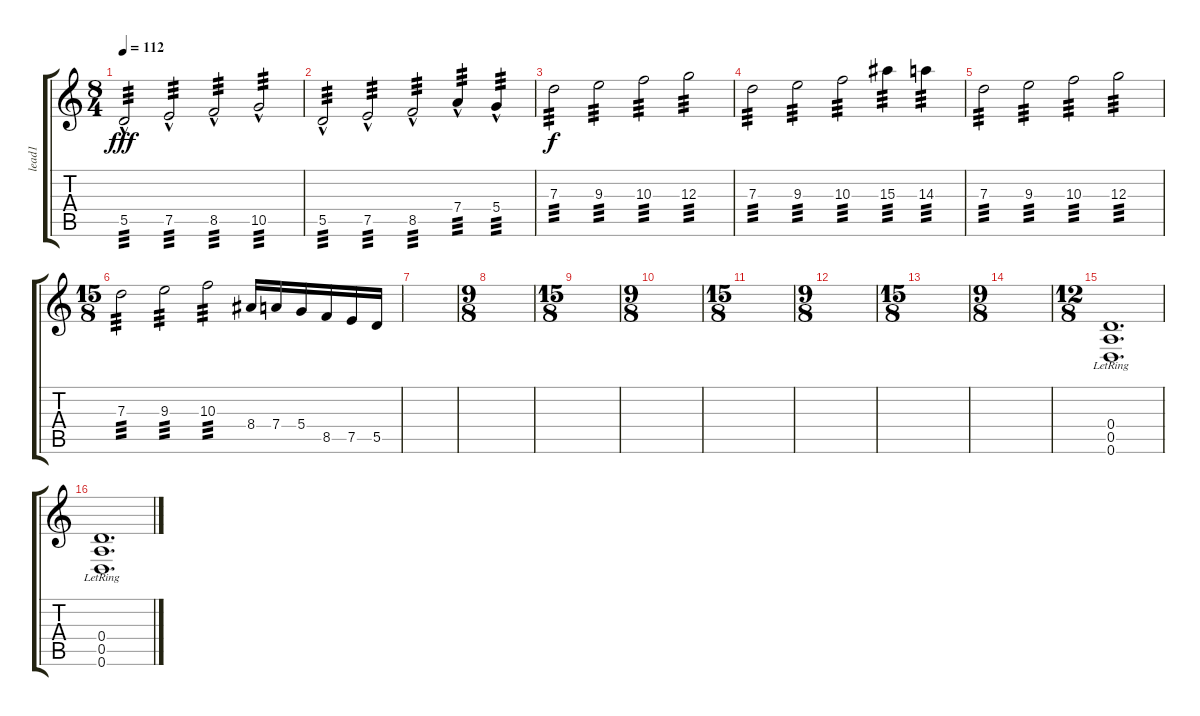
\track ("lead1" "lead1") {instrument distortionguitar}
\staff {score tabs}
\tuning (E4 B3 G3 D3 A2 D2) {hide}
\ts (8 4)
\tempo 112
\clef g2
\ks c
5.5{hac}.2{tp 3 dy fff} 7.5{hac}.2{tp 3} 8.5{hac}.2{tp 3} 10.5{hac}.2{tp 3} |
5.5{hac}.2{tp 3} 7.5{hac}.2{tp 3} 8.5{hac}.2{tp 3} 7.4{hac}.4{tp 3} 5.4{hac}.4{tp 3} |
7.3.2{tp 3 dy f} 9.3.2{tp 3} 10.3.2{tp 3} 12.3.2{tp 3} |
7.3.2{tp 3} 9.3.2{tp 3} 10.3.2{tp 3} 15.3.4{tp 3} 14.3.4{tp 3} |
7.3.2{tp 3} 9.3.2{tp 3} 10.3.2{tp 3} 12.3.2{tp 3} |
\ts (15 8)
7.3.2{tp 3} 9.3.2{tp 3} 10.3.2{tp 3} 8.4.16 7.4.16 5.4.16 8.5.16 7.5.16 5.5.16 |
|
\ts (9 8)
|
\ts (15 8)
|
\ts (9 8)
|
\ts (15 8)
|
\ts (9 8)
|
\ts (15 8)
|
\ts (9 8)
|
\ts (12 8)
(0.4{lr} 0.5{lr} 0.6{lr}).1{d} |
(0.4{lr} 0.5{lr} 0.6{lr}).1{d}
